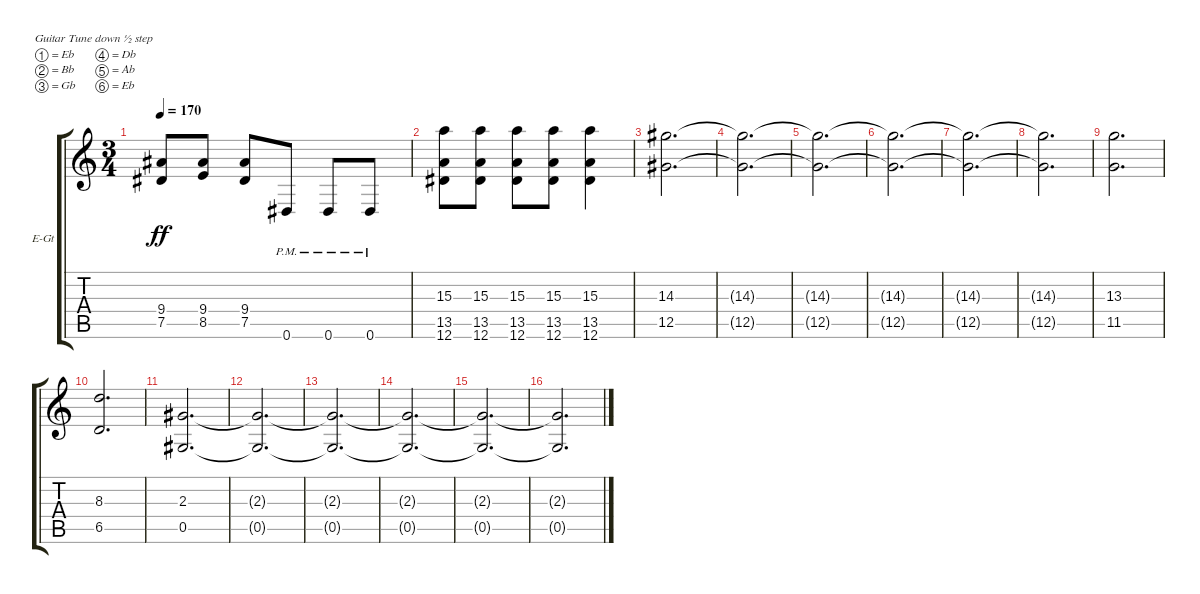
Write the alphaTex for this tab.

\bracketExtendMode groupsimilarinstruments
\firstSystemTrackNameOrientation horizontal
\otherSystemsTrackNameOrientation horizontal
\track ("Adam - Lead" "E-Gt") {instrument distortionguitar}
\staff {score tabs}
\tuning (Eb4 Bb3 Gb3 Db3 Ab2 Eb2)
\ts (3 4)
\tempo 170
\clef g2
\ks c
(7.5 9.4).8{dy ff} (8.5 9.4).8 (7.5 9.4).8 0.6{pm}.8 0.6{pm}.8 0.6{pm}.8 |
(13.5 15.3 12.6).8 (13.5 15.3 12.6).8 (13.5 15.3 12.6).8 (13.5 15.3 12.6).8 (13.5 15.3 12.6).4 |
(12.5 14.3).2{d} |
(12.5{t} 14.3{t}).2{d} |
(14.3{t} 12.5{t}).2{d} |
(12.5{t} 14.3{t}).2{d} |
(12.5{t} 14.3{t}).2{d} |
(14.3{t} 12.5{t}).2{d} |
(11.5 13.3).2{d} |
(6.5 8.3).2{d} |
(0.5 2.3).2{d} |
(0.5{t} 2.3{t}).2{d} |
(2.3{t} 0.5{t}).2{d} |
(0.5{t} 2.3{t}).2{d} |
(0.5{t} 2.3{t}).2{d} |
(2.3{t} 0.5{t}).2{d}
